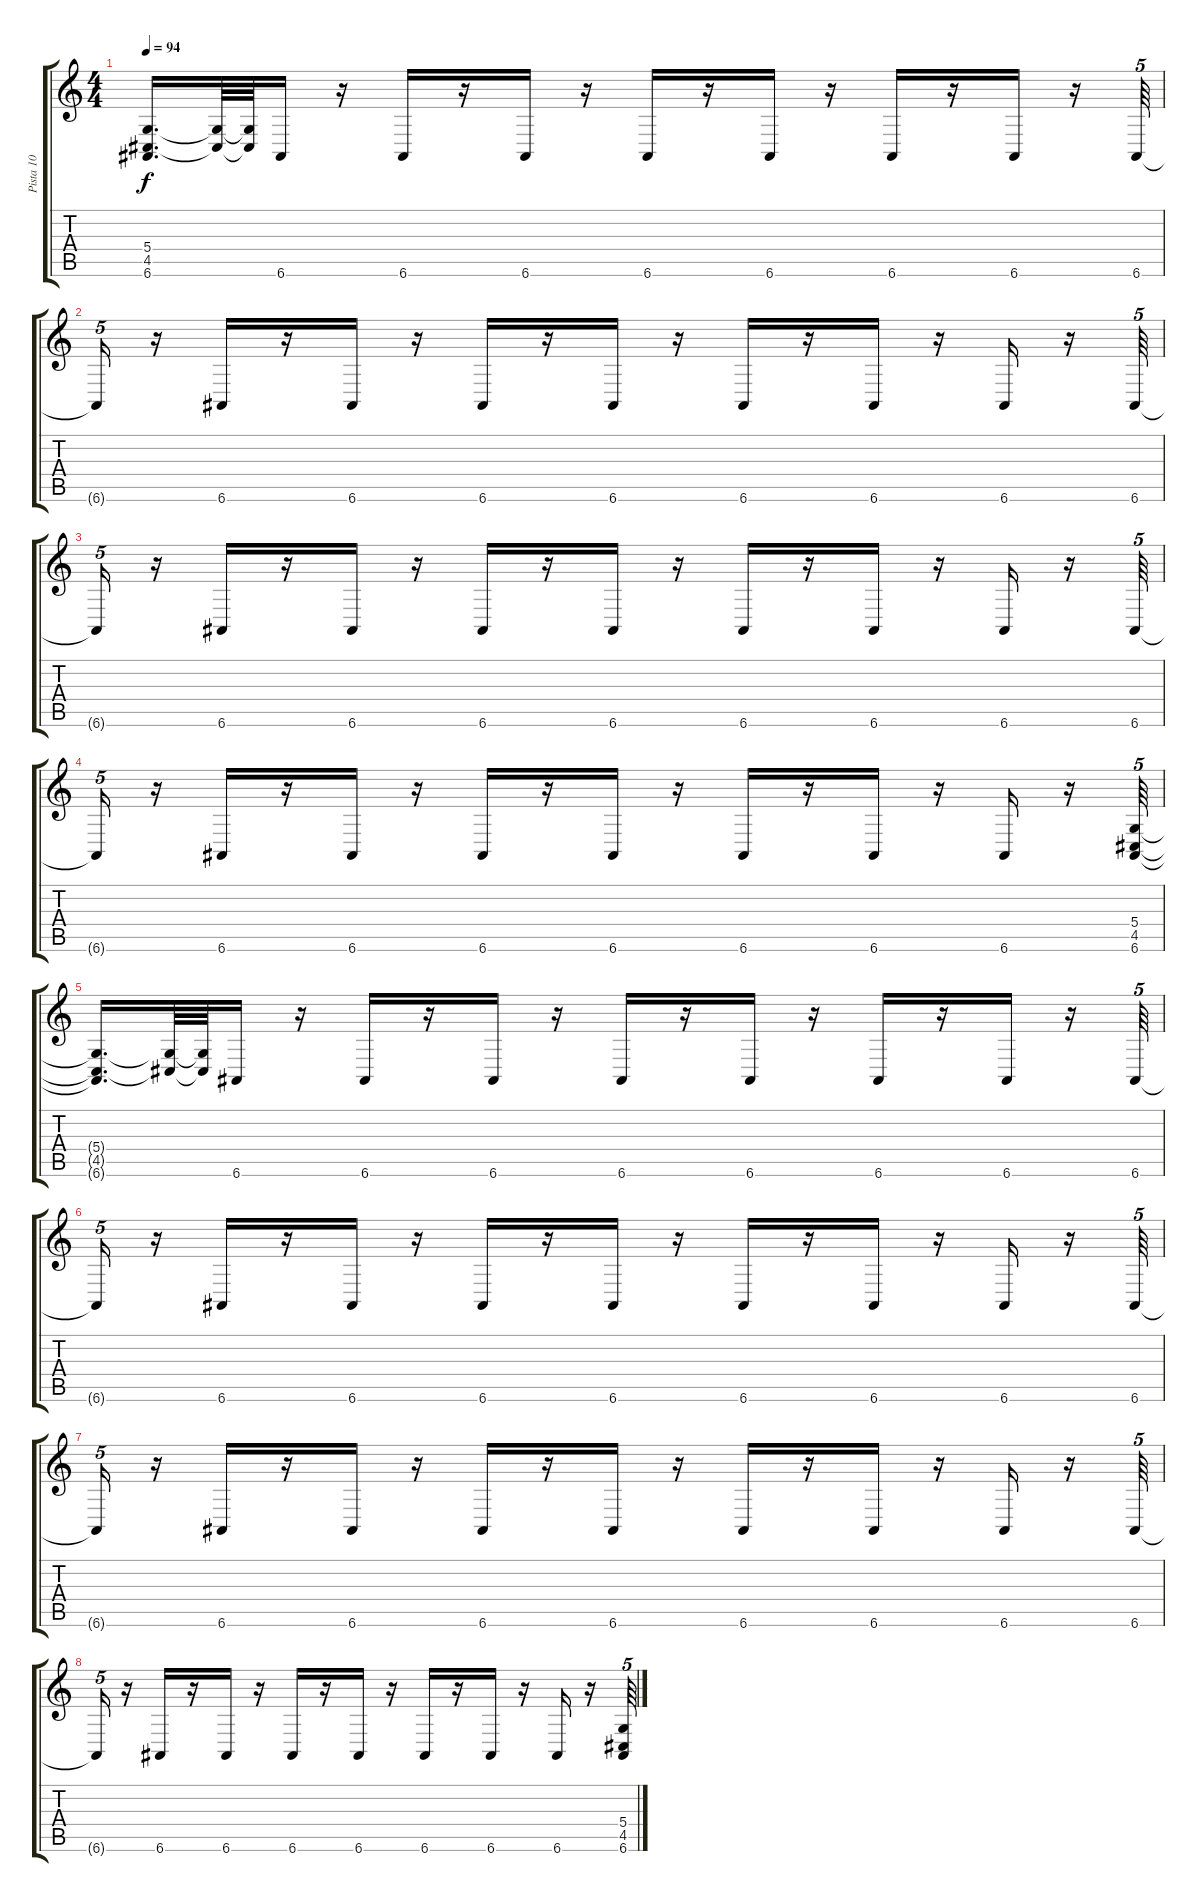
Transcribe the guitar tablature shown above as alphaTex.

\track ("Pista 10" "Pista 10") {instrument drawbarorgan}
\staff {score tabs}
\tuning (E4 B3 G3 D3 A2 E2) {hide}
\ts (4 4)
\tempo 94
\clef g2
\ks c
(5.4{t} 4.5{t} 6.6{t}).16{d dy f} (5.4{t} 4.5{t}).64 (5.4{t} 4.5{t}).64 6.6.16 r.16 6.6.16 r.16 6.6.16 r.16 6.6.16 r.16 6.6.16 r.16 6.6.16 r.16 6.6.16 r.16 6.6.64{tu (5 4)} |
6.6{t}.16{tu (5 4)} r.16 6.6.16 r.16 6.6.16 r.16 6.6.16 r.16 6.6.16 r.16 6.6.16 r.16 6.6.16 r.16 6.6.16 r.16 6.6.64{tu (5 4)} |
6.6{t}.16{tu (5 4)} r.16 6.6.16 r.16 6.6.16 r.16 6.6.16 r.16 6.6.16 r.16 6.6.16 r.16 6.6.16 r.16 6.6.16 r.16 6.6.64{tu (5 4)} |
6.6{t}.16{tu (5 4)} r.16 6.6.16 r.16 6.6.16 r.16 6.6.16 r.16 6.6.16 r.16 6.6.16 r.16 6.6.16 r.16 6.6.16 r.16 (5.4 4.5 6.6).64{tu (5 4)} |
(5.4{t} 4.5{t} 6.6{t}).16{d} (5.4{t} 4.5{t}).64 (5.4{t} 4.5{t}).64 6.6.16 r.16 6.6.16 r.16 6.6.16 r.16 6.6.16 r.16 6.6.16 r.16 6.6.16 r.16 6.6.16 r.16 6.6.64{tu (5 4)} |
6.6{t}.16{tu (5 4)} r.16 6.6.16 r.16 6.6.16 r.16 6.6.16 r.16 6.6.16 r.16 6.6.16 r.16 6.6.16 r.16 6.6.16 r.16 6.6.64{tu (5 4)} |
6.6{t}.16{tu (5 4)} r.16 6.6.16 r.16 6.6.16 r.16 6.6.16 r.16 6.6.16 r.16 6.6.16 r.16 6.6.16 r.16 6.6.16 r.16 6.6.64{tu (5 4)} |
6.6{t}.16{tu (5 4)} r.16 6.6.16 r.16 6.6.16 r.16 6.6.16 r.16 6.6.16 r.16 6.6.16 r.16 6.6.16 r.16 6.6.16 r.16 (5.4 4.5 6.6).64{tu (5 4)}
